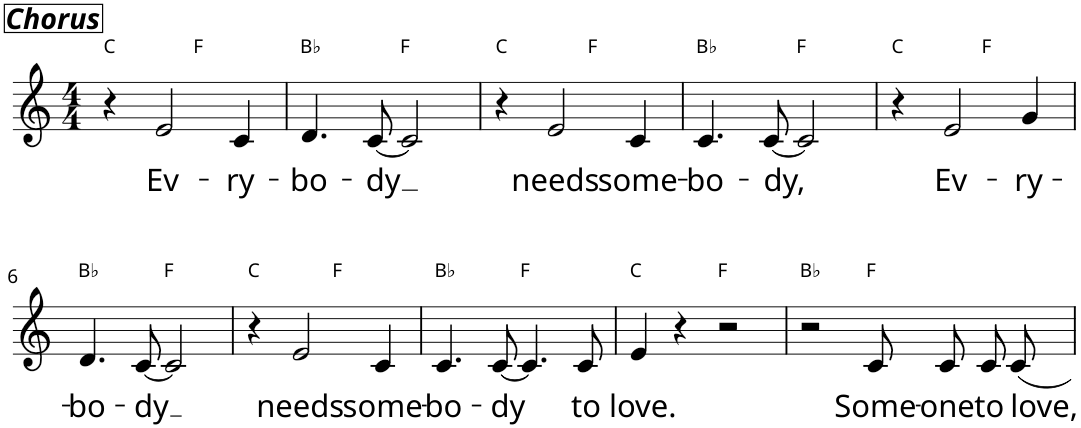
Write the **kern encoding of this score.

**kern	**text	**harte
*part1	*part1	*part1
*staff1	*staff1	*
*I"Soprano	*	*
*I'S.	*	*
*clefG2	*	*
*k[]	*	*
*M4/4	*	*
=1	=1	=1
!LO:TX:a:Bi:t=Chorus	!	!
*^	*	*
4r	2ryy	.	C:maj
!	!	!LO:LY:b	!
2e/	.	Ev-	.
.	2ryy	.	F:maj
!	!	!LO:LY:b	!
4c/	.	-ry-	.
=2	=2	=2	=2
!	!	!LO:LY:b	!
*v	*v	*	*
4.d/	-bo-	Bb:maj
!	!LO:LY:b	!
[8c/	-dy	.
2c/]	.	F:maj
=3	=3	=3
*^	*	*
4r	2ryy	.	C:maj
!	!	!LO:LY:b	!
2e/	.	needs	.
.	2ryy	.	F:maj
!	!	!LO:LY:b	!
4c/	.	some-	.
=4	=4	=4	=4
!	!	!LO:LY:b	!
*v	*v	*	*
4.c/	-bo-	Bb:maj
!	!LO:LY:b	!
[8c/	-dy,	.
2c/]	.	F:maj
=5	=5	=5
*^	*	*
4r	2ryy	.	C:maj
!	!	!LO:LY:b	!
2e/	.	Ev-	.
.	2ryy	.	F:maj
!	!	!LO:LY:b	!
4g/	.	-ry-	.
!!LO:LB:g=z	!!
=6	=6	=6	=6
!	!	!LO:LY:b	!
*v	*v	*	*
4.d/	-bo-	Bb:maj
!	!LO:LY:b	!
[8c/	-dy	.
2c/]	.	F:maj
=7	=7	=7
*^	*	*
4r	2ryy	.	C:maj
!	!	!LO:LY:b	!
2e/	.	needs	.
.	2ryy	.	F:maj
!	!	!LO:LY:b	!
4c/	.	some-	.
=8	=8	=8	=8
!	!	!LO:LY:b	!
*v	*v	*	*
4.c/	-bo-	Bb:maj
!	!LO:LY:b	!
[8c/	-dy	.
4.c/]	.	F:maj
!	!LO:LY:b	!
8c/	to	.
=9	=9	=9
!	!LO:LY:b	!
4e/	love.	C:maj
4r	.	.
2r	.	F:maj
=10	=10	=10
2r	.	Bb:maj
!	!LO:LY:b	!
8c/L	Some-	F:maj
!	!LO:LY:b	!
8c/J	-one	.
!	!LO:LY:b	!
8c/L	to	.
!	!LO:LY:b	!
8c/J	love,	.
=	=	=
*-	*-	*-
